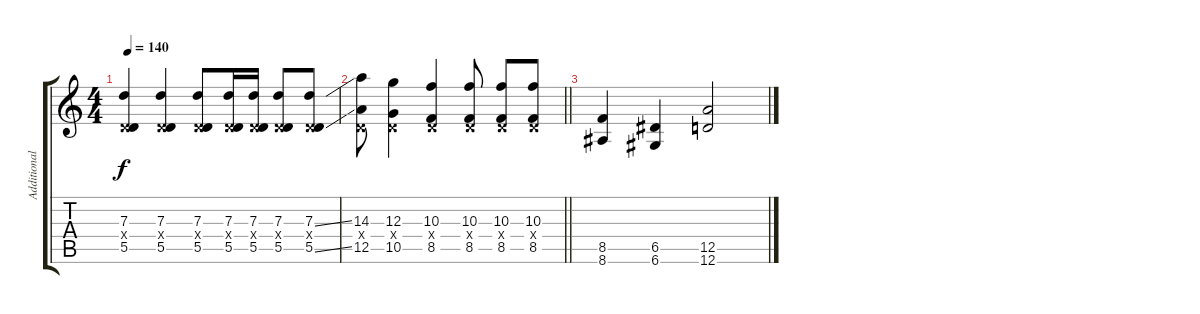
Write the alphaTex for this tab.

\track ("Additional Guitar" "Additional") {instrument distortionguitar}
\staff {score tabs}
\tuning (E4 B3 G3 D3 A2 D2) {hide}
\ts (4 4)
\tempo 140
\clef g2
\ks c
(7.3 0.4{x} 5.5).4{dy f} (7.3 0.4{x} 5.5).4 (7.3 0.4{x} 5.5).8 (7.3 0.4{x} 5.5).16 (7.3 0.4{x} 5.5).16 (7.3 0.4{x} 5.5).8 (7.3{ss} 0.4{x} 5.5{ss}).8 |
\barLineRight lightlight
(14.3 0.4{x} 12.5).8 (12.3 0.4{x} 10.5).4 (10.3 0.4{x} 8.5).4 (10.3 0.4{x} 8.5).8 (10.3 0.4{x} 8.5).8 (10.3 0.4{x} 8.5).8 |
(8.5 8.6).4 (6.5 6.6).4 (12.5 12.6).2
